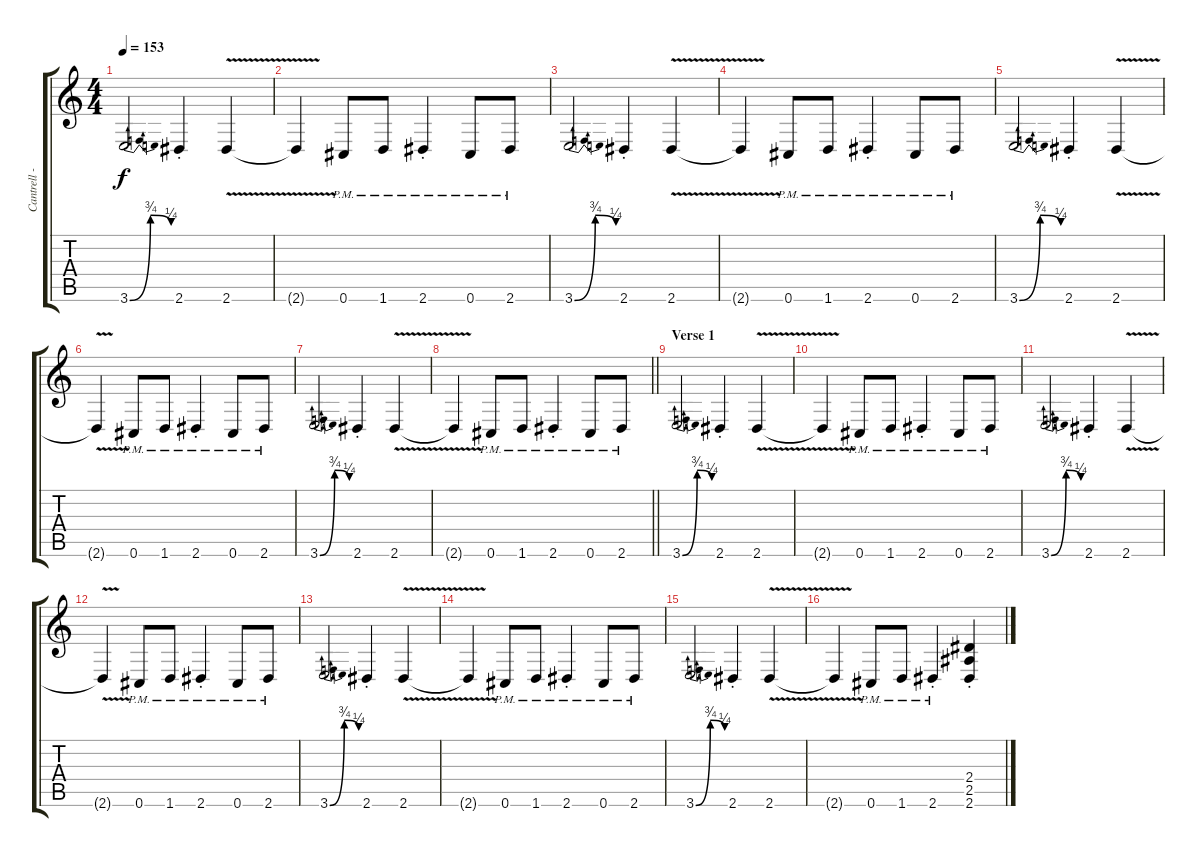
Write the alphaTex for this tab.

\track ("Cantrell - Rythme Guitar" "Cantrell -") {instrument distortionguitar}
\staff {score tabs}
\tuning (Eb4 Bb3 Gb3 Db3 Ab2 Db2) {hide}
\ts (4 4)
\tempo 153
\clef g2
\ks c
3.6{be (bendrelease 0 0 20 3 45 3 60 1)}.2{dy f} 2.6{st}.4 2.6{v}.4 |
2.6{t}.4 0.6{pm}.8 1.6{pm}.8 2.6{pm st}.4 0.6{pm}.8 2.6{pm}.8 |
3.6{be (bendrelease 0 0 20 3 45 3 60 1)}.2 2.6{st}.4 2.6{v}.4 |
2.6{t}.4 0.6{pm}.8 1.6{pm}.8 2.6{pm st}.4 0.6{pm}.8 2.6{pm}.8 |
3.6{be (bendrelease 0 0 20 3 45 3 60 1)}.2 2.6{st}.4 2.6{v}.4 |
2.6{t}.4 0.6{pm}.8 1.6{pm}.8 2.6{pm st}.4 0.6{pm}.8 2.6{pm}.8 |
3.6{be (bendrelease 0 0 20 3 45 3 60 1)}.2 2.6{st}.4 2.6{v}.4 |
\barLineRight lightlight
2.6{t}.4 0.6{pm}.8 1.6{pm}.8 2.6{pm st}.4 0.6{pm}.8 2.6{pm}.8 |
\section ("" "Verse 1")
3.6{be (bendrelease 0 0 20 3 45 3 60 1)}.2 2.6{st}.4 2.6{v}.4 |
2.6{t}.4 0.6{pm}.8 1.6{pm}.8 2.6{pm st}.4 0.6{pm}.8 2.6{pm}.8 |
3.6{be (bendrelease 0 0 20 3 45 3 60 1)}.2 2.6{st}.4 2.6{v}.4 |
2.6{t}.4 0.6{pm}.8 1.6{pm}.8 2.6{pm st}.4 0.6{pm}.8 2.6{pm}.8 |
3.6{be (bendrelease 0 0 20 3 45 3 60 1)}.2 2.6{st}.4 2.6{v}.4 |
2.6{t}.4 0.6{pm}.8 1.6{pm}.8 2.6{pm st}.4 0.6{pm}.8 2.6{pm}.8 |
3.6{be (bendrelease 0 0 20 3 45 3 60 1)}.2 2.6{st}.4 2.6{v}.4 |
2.6{t}.4 0.6{pm}.8 1.6{pm}.8 2.6{pm st}.4 (2.4 2.5 2.6{st}).4
